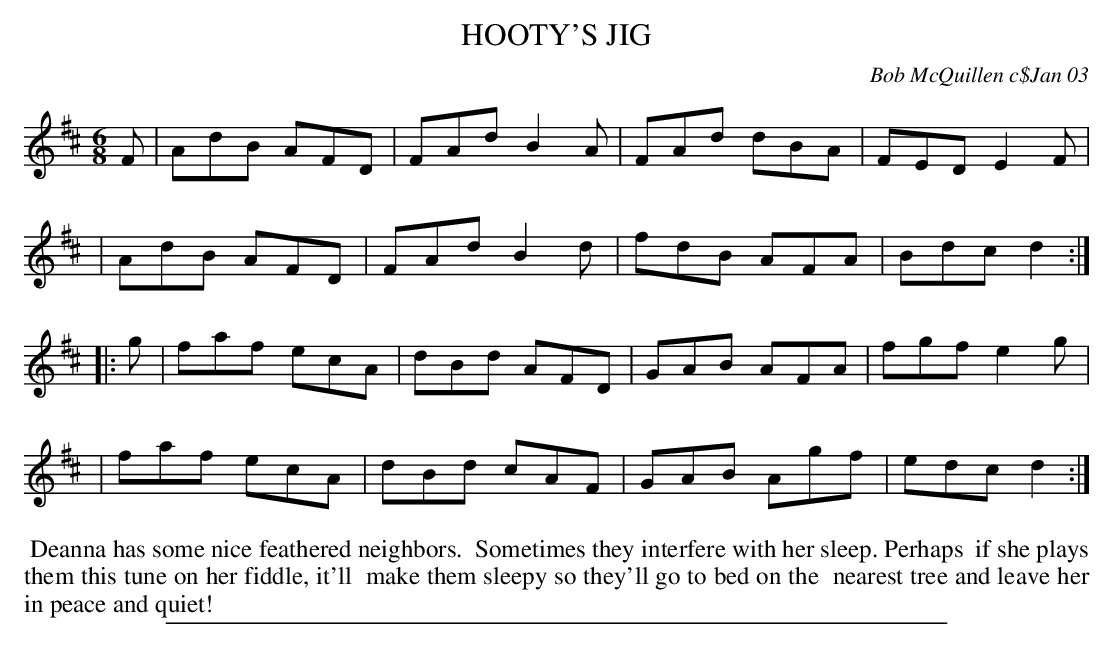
X:1
T: HOOTY'S JIG
C: Bob McQuillen c$Jan 03
M: 6/8
L: 1/8
K: D
F \
| AdB AFD | FAd B2A | FAd dBA | FED E2F |
| AdB AFD | FAd B2d | fdB AFA | Bdc d2 :|
|: g \
| faf ecA | dBd AFD | GAB AFA | fgf e2g |
| faf ecA | dBd cAF | GAB Agf | edc d2 :|
